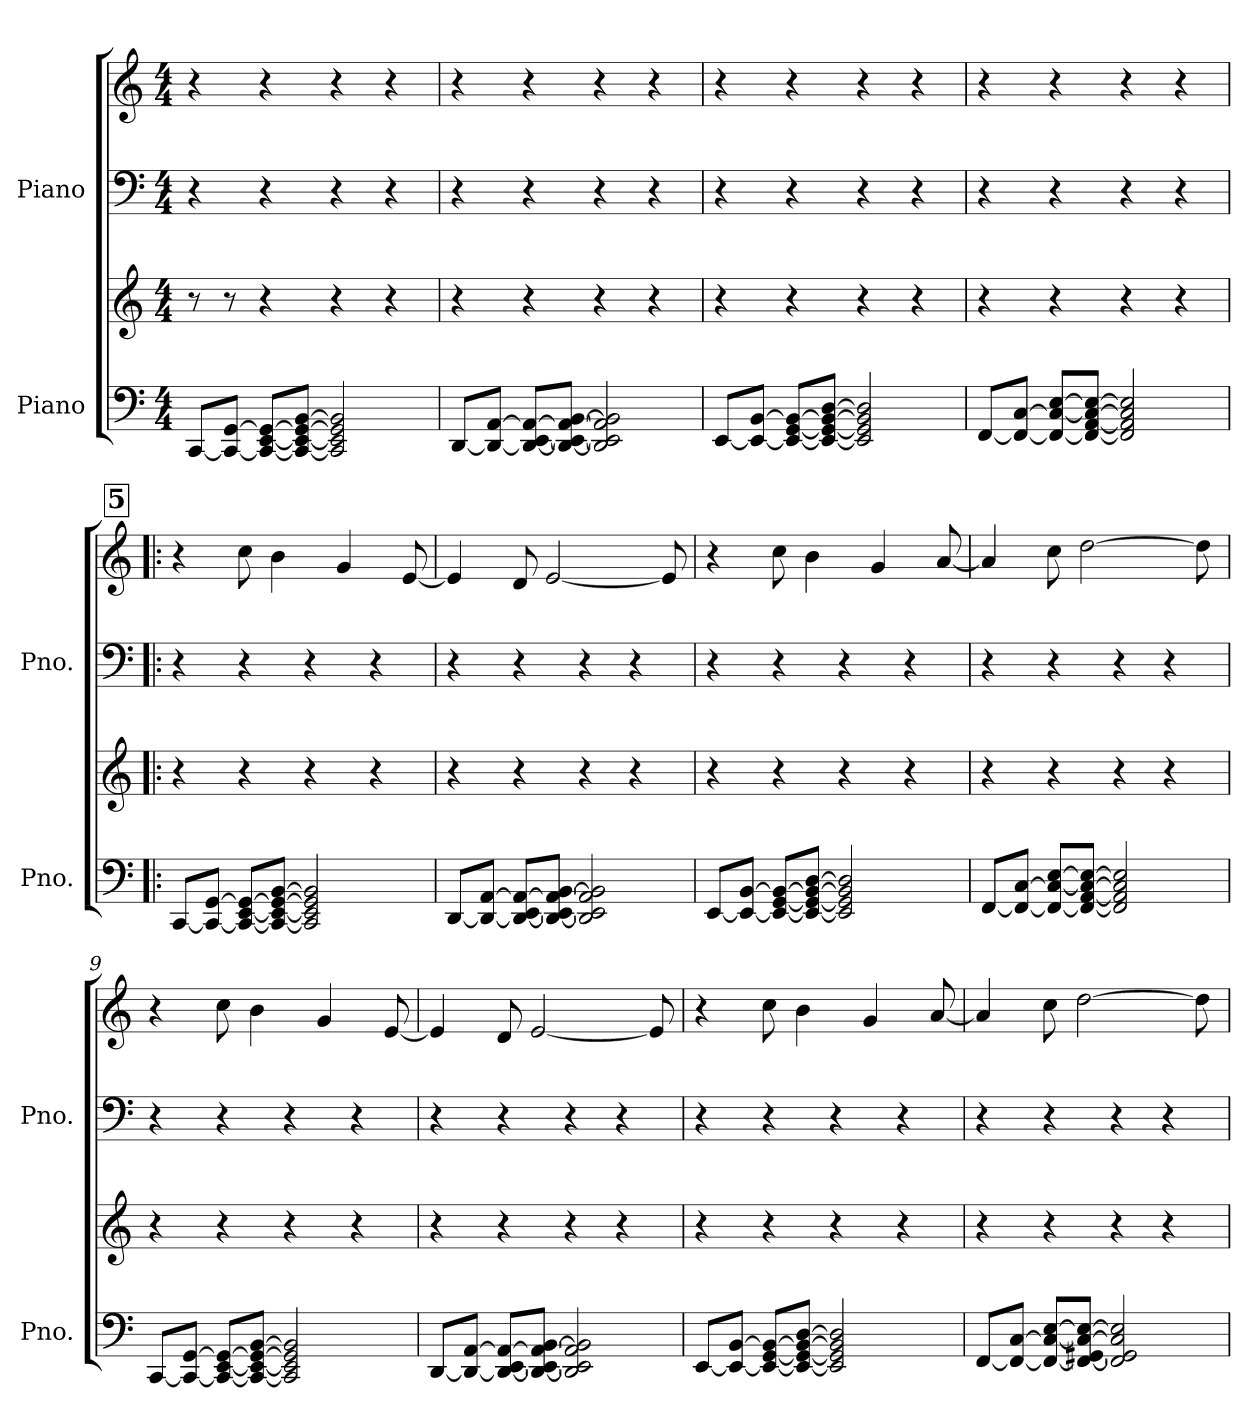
**kern	**kern	**kern	**kern
*part2	*part2	*part1	*part1
*staff4	*staff3	*staff2	*staff1
*I"Piano	*	*I"Piano	*
*I'Pno.	*	*I'Pno.	*
*stria5	*stria5	*stria5	*stria5
*clefF4	*clefG2	*clefF4	*clefG2
*k[]	*k[]	*k[]	*k[]
*M4/4	*M4/4	*M4/4	*M4/4
*MM85	*MM85	*MM85	*MM85
=1	=1	=1	=1
[8CCL	8r	4r	4r
[8GG 8CC_J	8r	.	.
[8EE 8CC_ 8GG_L	4r	4r	4r
[8BB 8CC_ 8EE_ 8GG_J	.	.	.
2BB] 2CC] 2EE] 2GG]	4r	4r	4r
.	4r	4r	4r
=2	=2	=2	=2
[8DDL	4r	4r	4r
8DD_ [8AAJ	.	.	.
8DD_ 8AA_ [8EEL	4r	4r	4r
8DD_ 8AA_ 8EE_ [8BBJ	.	.	.
2DD] 2AA] 2EE] 2BB]	4r	4r	4r
.	4r	4r	4r
=3	=3	=3	=3
[8EEL	4r	4r	4r
8EE_ [8BBJ	.	.	.
8EE_ 8BB_ [8GGL	4r	4r	4r
8EE_ 8BB_ 8GG_ [8DJ	.	.	.
2EE] 2BB] 2GG] 2D]	4r	4r	4r
.	4r	4r	4r
=4	=4	=4	=4
[8FFL	4r	4r	4r
8FF_ [8CJ	.	.	.
8FF_ 8C_ [8EL	4r	4r	4r
8FF_ 8C_ 8E_ [8AAJ	.	.	.
2FF] 2C] 2E] 2AA]	4r	4r	4r
.	4r	4r	4r
!!LO:REH:place=s1:a:t=5
=5!|:	=5!|:	=5!|:	=5!|:
[8CCL	4r	4r	4r
[8GG 8CC_J	.	.	.
[8EE 8CC_ 8GG_L	4r	4r	8cc
[8BB 8CC_ 8EE_ 8GG_J	.	.	4b
2BB] 2CC] 2EE] 2GG]	4r	4r	.
.	.	.	4g
.	4r	4r	.
.	.	.	[8e
=6	=6	=6	=6
[8DDL	4r	4r	4e]
8DD_ [8AAJ	.	.	.
8DD_ 8AA_ [8EEL	4r	4r	8d
8DD_ 8AA_ 8EE_ [8BBJ	.	.	[2e
2DD] 2AA] 2EE] 2BB]	4r	4r	.
.	4r	4r	.
.	.	.	8e]
=7	=7	=7	=7
[8EEL	4r	4r	4r
8EE_ [8BBJ	.	.	.
8EE_ 8BB_ [8GGL	4r	4r	8cc
8EE_ 8BB_ 8GG_ [8DJ	.	.	4b
2EE] 2BB] 2GG] 2D]	4r	4r	.
.	.	.	4g
.	4r	4r	.
.	.	.	[8a
=8	=8	=8	=8
[8FFL	4r	4r	4a]
8FF_ [8CJ	.	.	.
8FF_ 8C_ [8EL	4r	4r	8cc
8FF_ 8C_ 8E_ [8AAJ	.	.	[2dd
2FF] 2C] 2E] 2AA]	4r	4r	.
.	4r	4r	.
.	.	.	8dd]
=9	=9	=9	=9
[8CCL	4r	4r	4r
[8GG 8CC_J	.	.	.
[8EE 8CC_ 8GG_L	4r	4r	8cc
[8BB 8CC_ 8EE_ 8GG_J	.	.	4b
2BB] 2CC] 2EE] 2GG]	4r	4r	.
.	.	.	4g
.	4r	4r	.
.	.	.	[8e
=10	=10	=10	=10
[8DDL	4r	4r	4e]
8DD_ [8AAJ	.	.	.
8DD_ 8AA_ [8EEL	4r	4r	8d
8DD_ 8AA_ 8EE_ [8BBJ	.	.	[2e
2DD] 2AA] 2EE] 2BB]	4r	4r	.
.	4r	4r	.
.	.	.	8e]
=11	=11	=11	=11
[8EEL	4r	4r	4r
8EE_ [8BBJ	.	.	.
8EE_ 8BB_ [8GGL	4r	4r	8cc
8EE_ 8BB_ 8GG_ [8DJ	.	.	4b
2EE] 2BB] 2GG] 2D]	4r	4r	.
.	.	.	4g
.	4r	4r	.
.	.	.	[8a
=12	=12	=12	=12
[8FFL	4r	4r	4a]
8FF_ [8CJ	.	.	.
8FF_ 8C_ [8EL	4r	4r	8cc
8FF_ 8C_ 8E_ [8GG#XJ	.	.	[2dd
2FF] 2C] 2E] 2GG#]	4r	4r	.
.	4r	4r	.
.	.	.	8dd]
=	=	=	=
*-	*-	*-	*-
